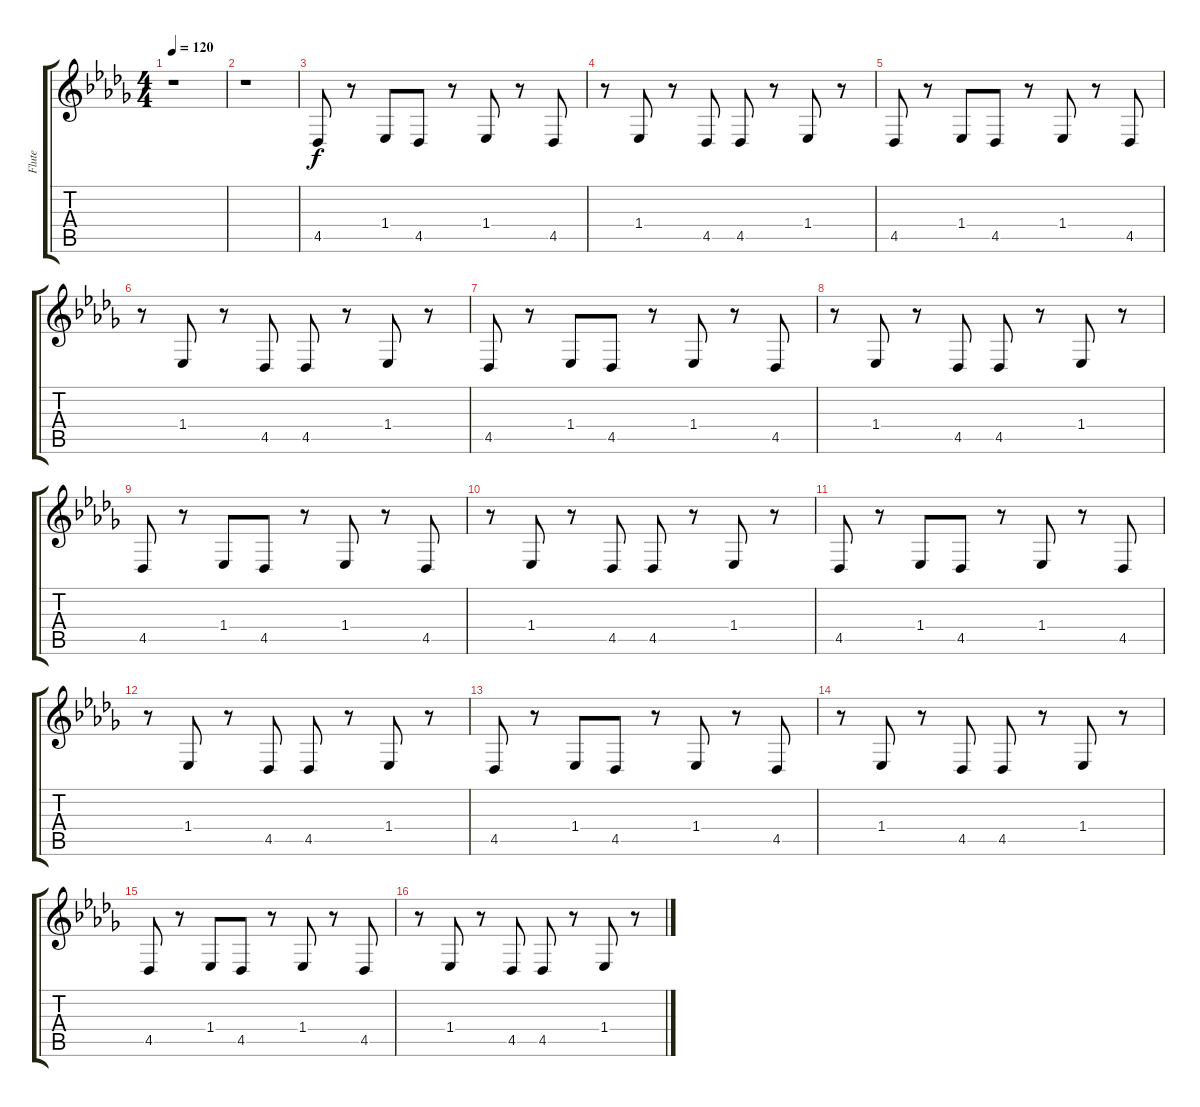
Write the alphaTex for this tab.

\track ("Flute" "Flute") {instrument flute}
\staff {score tabs}
\tuning (E4 B3 G3 D3 A2 E2) {hide}
\ts (4 4)
\tempo 120
\clef g2
\ks db
r.1{dy f instrument flute} |
r.1 |
4.5.8 r.8 1.4.8 4.5.8 r.8 1.4.8 r.8 4.5.8 |
r.8 1.4.8 r.8 4.5.8 4.5.8 r.8 1.4.8 r.8 |
4.5.8 r.8 1.4.8 4.5.8 r.8 1.4.8 r.8 4.5.8 |
r.8 1.4.8 r.8 4.5.8 4.5.8 r.8 1.4.8 r.8 |
4.5.8 r.8 1.4.8 4.5.8 r.8 1.4.8 r.8 4.5.8 |
r.8 1.4.8 r.8 4.5.8 4.5.8 r.8 1.4.8 r.8 |
4.5.8 r.8 1.4.8 4.5.8 r.8 1.4.8 r.8 4.5.8 |
r.8 1.4.8 r.8 4.5.8 4.5.8 r.8 1.4.8 r.8 |
4.5.8 r.8 1.4.8 4.5.8 r.8 1.4.8 r.8 4.5.8 |
r.8 1.4.8 r.8 4.5.8 4.5.8 r.8 1.4.8 r.8 |
4.5.8 r.8 1.4.8 4.5.8 r.8 1.4.8 r.8 4.5.8 |
r.8 1.4.8 r.8 4.5.8 4.5.8 r.8 1.4.8 r.8 |
4.5.8 r.8 1.4.8 4.5.8 r.8 1.4.8 r.8 4.5.8 |
r.8 1.4.8 r.8 4.5.8 4.5.8 r.8 1.4.8 r.8
